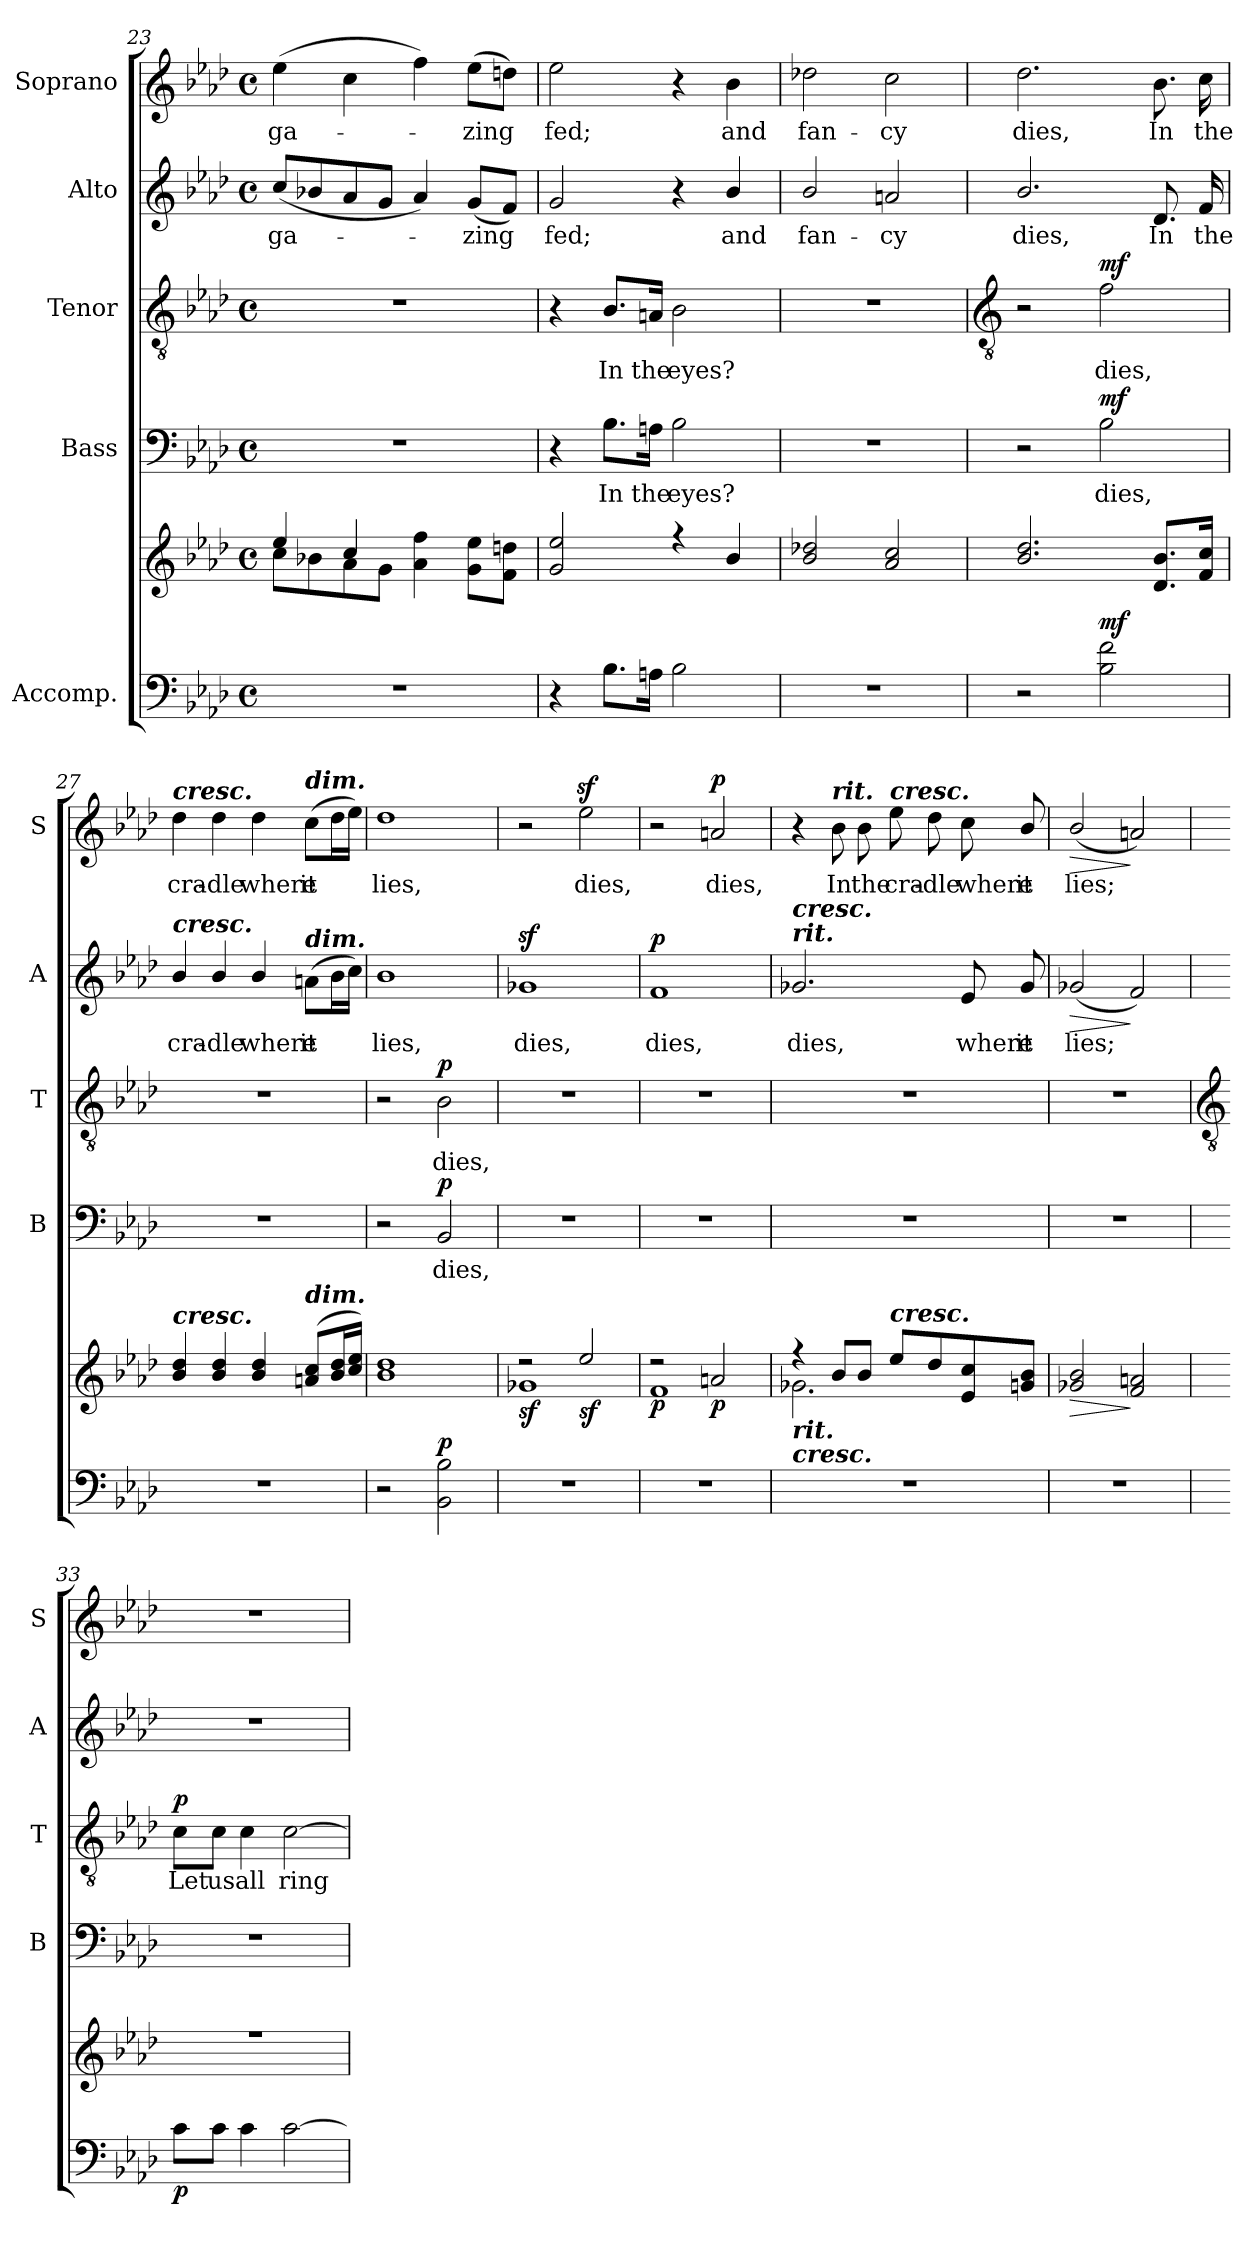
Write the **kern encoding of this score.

**kern	**kern	**dynam	**kern	**text	**dynam	**kern	**text	**dynam	**kern	**text	**dynam	**kern	**text	**dynam
*part5	*part5	*part5	*part4	*part4	*part4	*part3	*part3	*part3	*part2	*part2	*part2	*part1	*part1	*part1
*staff6	*staff5	*staff5/6	*staff4	*staff4	*staff4	*staff3	*staff3	*staff3	*staff2	*staff2	*staff2	*staff1	*staff1	*staff1
*I"Accomp.	*	*	*I"Bass	*	*	*I"Tenor	*	*	*I"Alto	*	*	*I"Soprano	*	*
*	*	*	*I'B	*	*	*I'T	*	*	*I'A	*	*	*I'S	*	*
*clefF4	*clefG2	*	*clefF4	*	*	*clefGv2	*	*	*clefG2	*	*	*clefG2	*	*
*k[b-e-a-d-]	*k[b-e-a-d-]	*	*k[b-e-a-d-]	*	*	*k[b-e-a-d-]	*	*	*k[b-e-a-d-]	*	*	*k[b-e-a-d-]	*	*
*A-:	*A-:	*	*A-:	*	*	*A-:	*	*	*A-:	*	*	*A-:	*	*
*M4/4	*M4/4	*	*M4/4	*	*	*M4/4	*	*	*M4/4	*	*	*M4/4	*	*
*met(c)	*met(c)	*	*met(c)	*	*	*met(c)	*	*	*met(c)	*	*	*met(c)	*	*
=23	=23	=23	=23	=23	=23	=23	=23	=23	=23	=23	=23	=23	=23	=23
*	*^	*	*	*	*	*	*	*	*	*	*	*	*	*
!	!	!	!	!	!	!	!	!	!	!	!LO:LY:b	!	!	!LO:LY:b	!
1r	4ee-/	8cc\L	.	1r	.	.	1r	.	.	(<8ccL	ga-	.	(>4ee-	ga-	.
.	.	8b-X\	.	.	.	.	.	.	.	8b-X	.	.	.	.	.
.	4cc/	8a-\	.	.	.	.	.	.	.	8a-	.	.	4cc	.	.
.	.	8g\J	.	.	.	.	.	.	.	8gJ	.	.	.	.	.
.	4a- 4ff	2ryy	.	.	.	.	.	.	.	4a-)	.	.	4ff)	.	.
!	!	!	!	!	!	!	!	!	!	!	!LO:LY:b	!	!	!LO:LY:b	!
.	8g 8ee-L	.	.	.	.	.	.	.	.	(<8gL	zing	.	(>8ee-L	zing	.
.	8f 8ddnJ	.	.	.	.	.	.	.	.	8fJ)	.	.	8ddnJ)	.	.
=24	=24	=24	=24	=24	=24	=24	=24	=24	=24	=24	=24	=24	=24	=24	=24
!	!	!	!	!	!	!	!	!	!	!	!LO:LY:b	!	!	!LO:LY:b	!
4r	2g 2ee-	1ryy	.	4r	.	.	4r	.	.	2g	fed;	.	2ee-	fed;	.
!	!	!	!	!	!LO:LY:b	!	!	!LO:LY:b	!	!	!	!	!	!	!
8.B-L	.	.	.	8.B-\L	In	.	8.B-/L	In	.	.	.	.	.	.	.
!	!	!	!	!	!LO:LY:b	!	!	!LO:LY:b	!	!	!	!	!	!	!
16AnJ	.	.	.	16An\Jk	the	.	16An/Jk	the	.	.	.	.	.	.	.
!	!	!	!	!	!LO:LY:b	!	!	!LO:LY:b	!	!	!	!	!	!	!
2B-	4r	.	.	2B-	eyes?	.	2B-	eyes?	.	4r	.	.	4r	.	.
!	!	!	!	!	!	!	!	!	!	!	!LO:LY:b	!	!	!LO:LY:b	!
.	4b-	.	.	.	.	.	.	.	.	4b-/	and	.	4b-	and	.
=25	=25	=25	=25	=25	=25	=25	=25	=25	=25	=25	=25	=25	=25	=25	=25
!	!	!	!	!	!	!	!	!	!	!	!LO:LY:b	!	!	!LO:LY:b	!
1r	2b- 2dd-X	1ryy	.	1r	.	.	1r	.	.	2b-/	fan-	.	2dd-X	fan-	.
!	!	!	!	!	!	!	!	!	!	!	!LO:LY:b	!	!	!LO:LY:b	!
.	2a- 2cc	.	.	.	.	.	.	.	.	2an	-cy	.	2cc	-cy	.
!!LO:LB:g=z
=26	=26	=26	=26	=26	=26	=26	=26	=26	=26	=26	=26	=26	=26	=26	=26
*	*	*	*	*	*	*	*clefGv2	*	*	*	*	*	*	*	*
!	!	!	!	!	!	!	!	!	!	!	!LO:LY:b	!	!	!LO:LY:b	!
2r	2.b- 2.dd-	1ryy	.	2r	.	.	2r	.	.	2.b-/	dies,	.	2.dd-	dies,	.
!	!	!	!LO:DY:a=2	!	!LO:LY:b	!LO:DY:b	!	!LO:LY:b	!LO:DY:b	!	!	!	!	!	!
2B- 2f	.	.	mf	2B-	dies,	mf	2f	dies,	mf	.	.	.	.	.	.
!	!	!	!	!	!	!	!	!	!	!	!LO:LY:b	!	!	!LO:LY:b	!
.	8.d- 8.b-L	.	.	.	.	.	.	.	.	8.d-	In	.	8.b-	In	.
!	!	!	!	!	!	!	!	!	!	!	!LO:LY:b	!	!	!LO:LY:b	!
.	16f 16ccJ	.	.	.	.	.	.	.	.	16f	the	.	16cc	the	.
=27	=27	=27	=27	=27	=27	=27	=27	=27	=27	=27	=27	=27	=27	=27	=27
!	!	!	!	!	!	!	!	!	!	!	!	!	!LO:TX:a:Bi:t=cresc.	!	!
!	!	!	!	!	!	!	!	!	!	!LO:TX:a:Bi:t=cresc.	!	!	!	!	!
!	!LO:TX:a:Bi:t=cresc.	!	!	!	!	!	!	!	!	!	!	!	!	!	!
!	!	!	!	!	!	!	!	!	!	!	!LO:LY:b	!	!	!LO:LY:b	!
1r	4b- 4dd-	1ryy	.	1r	.	.	1r	.	.	4b-/	cra-	.	4dd-	cra-	.
!	!	!	!	!	!	!	!	!	!	!	!LO:LY:b	!	!	!LO:LY:b	!
.	4b- 4dd-	.	.	.	.	.	.	.	.	4b-/	-dle	.	4dd-	-dle	.
!	!	!	!	!	!	!	!	!	!	!	!LO:LY:b	!	!	!LO:LY:b	!
.	4b- 4dd-	.	.	.	.	.	.	.	.	4b-/	where	.	4dd-	where	.
!	!	!	!	!	!	!	!	!	!	!	!	!	!LO:TX:a:Bi:t=dim.	!	!
!	!	!	!	!	!	!	!	!	!	!LO:TX:a:Bi:t=dim.	!	!	!	!	!
!	!LO:TX:a:Bi:t=dim.	!	!	!	!	!	!	!	!	!	!	!	!	!	!
!	!	!	!	!	!	!	!	!	!	!	!LO:LY:b	!	!	!LO:LY:b	!
.	(>8an 8ccL	.	.	.	.	.	.	.	.	(>8anL	it	.	(>8ccL	it	.
.	16b- 16dd-L	.	.	.	.	.	.	.	.	16b-L	.	.	16dd-L	.	.
.	16cc 16ee-JJ)	.	.	.	.	.	.	.	.	16ccJJ)	.	.	16ee-JJ)	.	.
=28	=28	=28	=28	=28	=28	=28	=28	=28	=28	=28	=28	=28	=28	=28	=28
!	!	!	!	!	!	!	!	!	!	!	!LO:LY:b	!	!	!LO:LY:b	!
2r	1b- 1dd-	1ryy	.	2r	.	.	2r	.	.	1b-	lies,	.	1dd-	lies,	.
!	!	!	!LO:DY:a=2	!	!LO:LY:b	!LO:DY:b	!	!LO:LY:b	!LO:DY:b	!	!	!	!	!	!
2BB- 2B-	.	.	p	2BB-	dies,	p	2B-	dies,	p	.	.	.	.	.	.
=29	=29	=29	=29	=29	=29	=29	=29	=29	=29	=29	=29	=29	=29	=29	=29
!	!	!	!LO:DY:b	!	!	!	!	!	!	!	!LO:LY:b	!	!	!	!
1r	2r	1g-X\	sf	1r	.	.	1r	.	.	1g-Xz<	dies,	.	2r	.	.
!	!	!	!LO:DY:b	!	!	!	!	!	!	!	!	!	!	!LO:LY:b	!
.	2ee-/	.	sf	.	.	.	.	.	.	.	.	.	2ee-z<	dies,	.
=30	=30	=30	=30	=30	=30	=30	=30	=30	=30	=30	=30	=30	=30	=30	=30
!	!	!	!LO:DY:b	!	!	!	!	!	!	!	!LO:LY:b	!LO:DY:b	!	!	!
1r	2r	1f\	p	1r	.	.	1r	.	.	1f	dies,	p	2r	.	.
!	!	!	!LO:DY:b	!	!	!	!	!	!	!	!	!	!	!LO:LY:b	!LO:DY:b
.	2an	.	p	.	.	.	.	.	.	.	.	.	2an	dies,	p
=31	=31	=31	=31	=31	=31	=31	=31	=31	=31	=31	=31	=31	=31	=31	=31
!	!	!	!	!	!	!	!	!	!	!LO:TX:a:Bi:t=rit.	!	!	!	!	!
!	!	!	!	!	!	!	!	!	!	!LO:TX:a:Bi:t=cresc.	!	!	!	!	!
!	!LO:TX:b:Bi:t=rit.	!	!	!	!	!	!	!	!	!	!	!	!	!	!
!	!LO:TX:b:Bi:t=cresc.	!	!	!	!	!	!	!	!	!	!	!	!	!	!
!	!	!	!	!	!	!	!	!	!	!	!LO:LY:b	!	!	!	!
1r	4r	2.g-X\	.	1r	.	.	1r	.	.	2.g-X	dies,	.	4r	.	.
!	!	!	!	!	!	!	!	!	!	!	!	!	!LO:TX:a:Bi:t=rit.	!	!
!	!	!	!	!	!	!	!	!	!	!	!	!	!	!LO:LY:b	!
.	8b-/L	.	.	.	.	.	.	.	.	.	.	.	8b-	In	.
!	!	!	!	!	!	!	!	!	!	!	!	!	!	!LO:LY:b	!
.	8b-/J	.	.	.	.	.	.	.	.	.	.	.	8b-	the	.
!	!	!	!	!	!	!	!	!	!	!	!	!	!LO:TX:a:Bi:t=cresc.	!	!
!	!LO:TX:a:Bi:t=cresc.	!	!	!	!	!	!	!	!	!	!	!	!	!	!
!	!	!	!	!	!	!	!	!	!	!	!	!	!	!LO:LY:b	!
.	8ee-/L	.	.	.	.	.	.	.	.	.	.	.	8ee-	cra-	.
!	!	!	!	!	!	!	!	!	!	!	!	!	!	!LO:LY:b	!
.	8dd-/	.	.	.	.	.	.	.	.	.	.	.	8dd-	-dle	.
!	!	!	!	!	!	!	!	!	!	!	!LO:LY:b	!	!	!LO:LY:b	!
.	8e-/ 8cc/	4ryy	.	.	.	.	.	.	.	8e-	where	.	8cc	where	.
!	!	!	!	!	!	!	!	!	!	!	!LO:LY:b	!	!	!LO:LY:b	!
.	8g/ 8b-/J	.	.	.	.	.	.	.	.	8g-	it	.	8b-/	it	.
*	*v	*v	*	*	*	*	*	*	*	*	*	*	*	*	*
=32	=32	=32	=32	=32	=32	=32	=32	=32	=32	=32	=32	=32	=32	=32
!	!	!LO:HP:b	!	!	!	!	!	!	!	!LO:LY:b	!LO:HP:b	!	!LO:LY:b	!LO:HP:b
1r	2g-X/ 2b-/	>	1r	.	.	1r	.	.	(<2g-X/	lies;	>	(<2b-/	lies;	>
.	2f 2an	]	.	.	.	.	.	.	2f)	.	]	2an)	.	]
!!LO:LB:g=z
=33	=33	=33	=33	=33	=33	=33	=33	=33	=33	=33	=33	=33	=33	=33
*	*	*	*	*	*	*clefGv2	*	*	*	*	*	*	*	*
*	*^	*	*	*	*	*	*	*	*	*	*	*	*	*
!	!	!	!LO:DY:b=2	!	!	!	!	!LO:LY:b	!LO:DY:b	!	!	!	!	!	!
8cL	1r	1ryy	p	1r	.	.	8c\L	Let	p	1r	.	.	1r	.	.
!	!	!	!	!	!	!	!	!LO:LY:b	!	!	!	!	!	!	!
8cJ	.	.	.	.	.	.	8c\J	us	.	.	.	.	.	.	.
!	!	!	!	!	!	!	!	!LO:LY:b	!	!	!	!	!	!	!
4c	.	.	.	.	.	.	4c	all	.	.	.	.	.	.	.
!	!	!	!	!	!	!	!	!LO:LY:b	!	!	!	!	!	!	!
[2c	.	.	.	.	.	.	[2c	ring	.	.	.	.	.	.	.
*	*v	*v	*	*	*	*	*	*	*	*	*	*	*	*	*
=	=	=	=	=	=	=	=	=	=	=	=	=	=	=
*-	*-	*-	*-	*-	*-	*-	*-	*-	*-	*-	*-	*-	*-	*-
